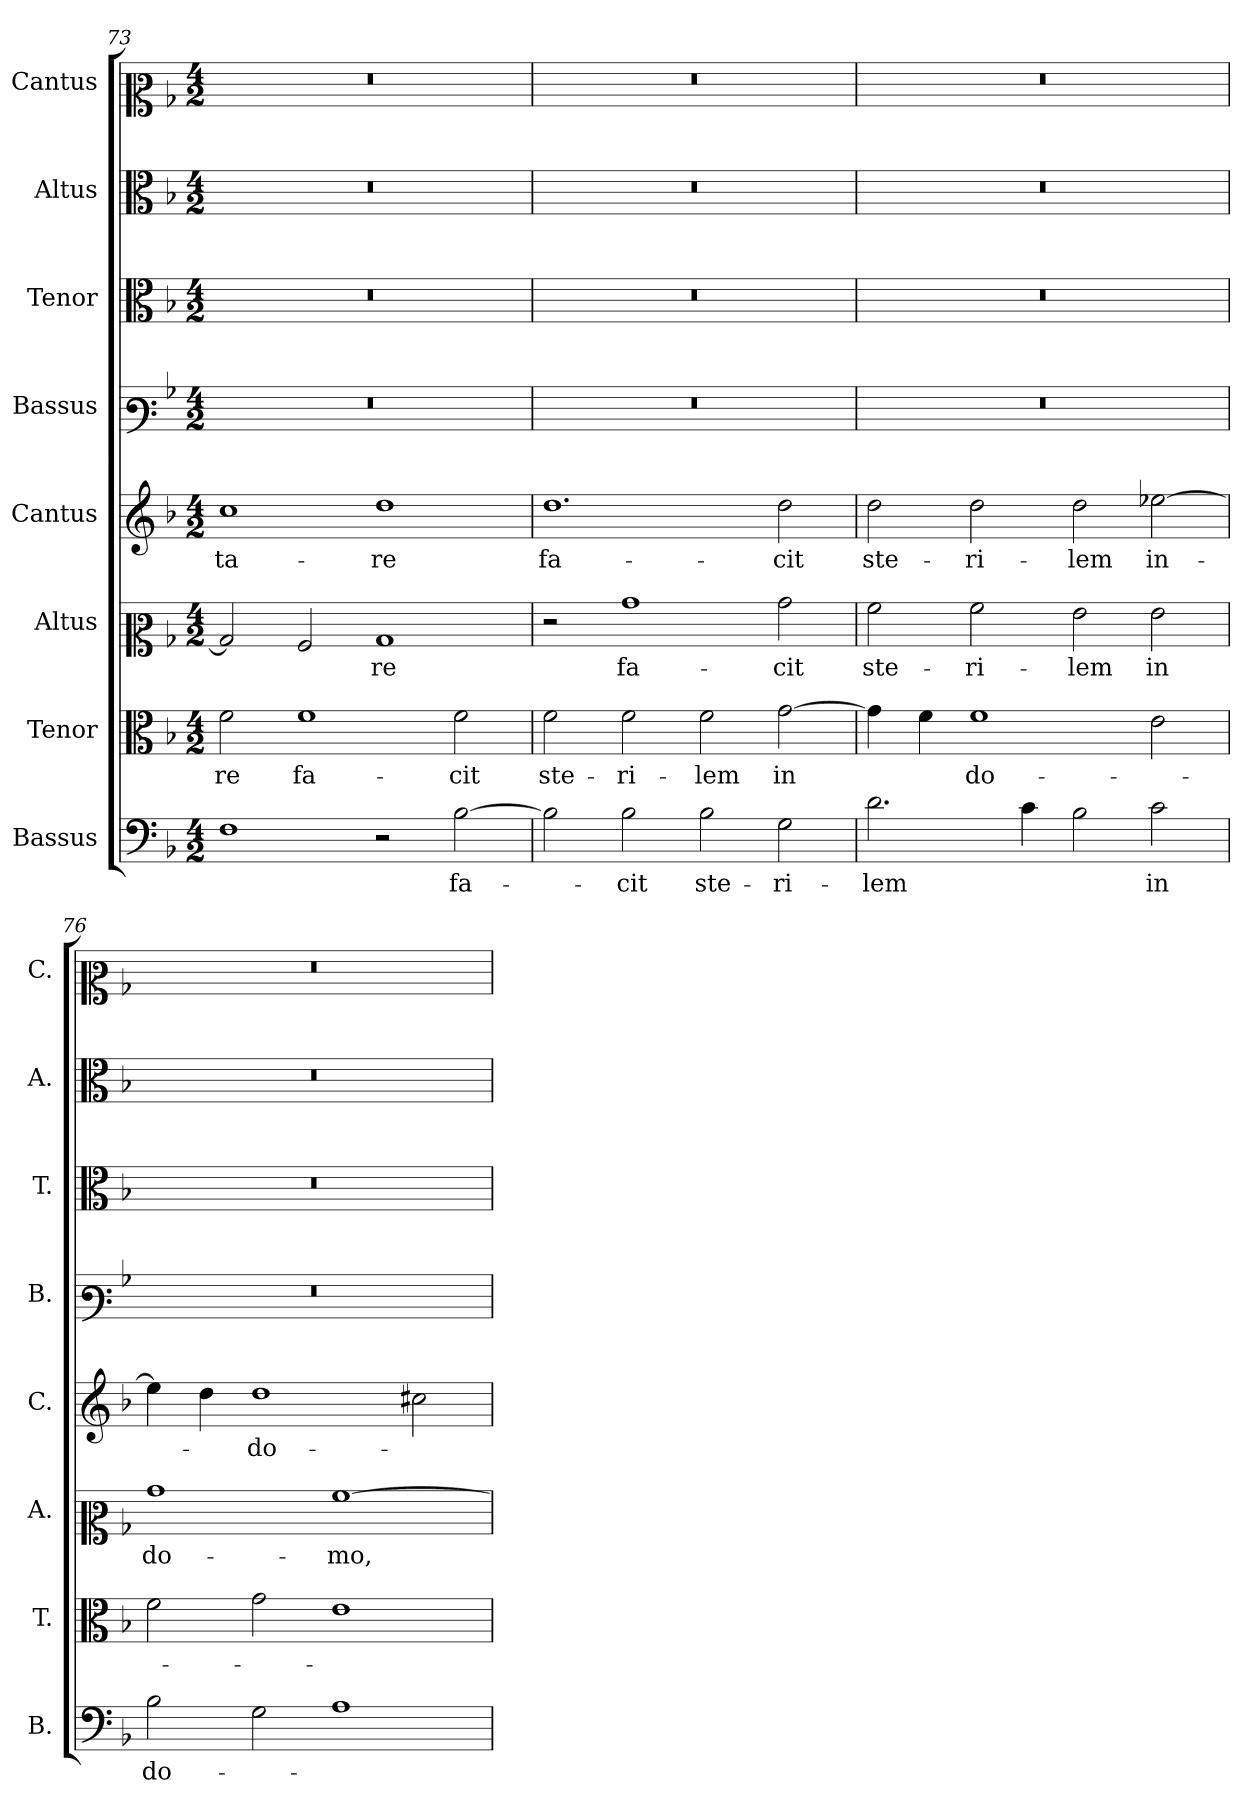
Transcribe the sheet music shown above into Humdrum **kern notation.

**kern	**text	**kern	**text	**kern	**text	**kern	**text	**kern	**kern	**kern	**kern
*part8	*part8	*part7	*part7	*part6	*part6	*part5	*part5	*part4	*part3	*part2	*part1
*staff8	*staff8	*staff7	*staff7	*staff6	*staff6	*staff5	*staff5	*staff4	*staff3	*staff2	*staff1
*I"Bassus	*	*I"Tenor	*	*I"Altus	*	*I"Cantus	*	*I"Bassus	*I"Tenor	*I"Altus	*I"Cantus
*I'B.	*	*I'T.	*	*I'A.	*	*I'C.	*	*I'B.	*I'T.	*I'A.	*I'C.
!!LO:PB:g=z
*clefF4	*	*clefC3	*	*clefC2	*	*clefG2	*	*clefF3	*clefC3	*clefC3	*clefC2
*k[b-]	*	*k[b-]	*	*k[b-]	*	*k[b-]	*	*k[b-]	*k[b-]	*k[b-]	*k[b-]
*M4/2	*	*M4/2	*	*M4/2	*	*M4/2	*	*M4/2	*M4/2	*M4/2	*M4/2
=73	=73	=73	=73	=73	=73	=73	=73	=73	=73	=73	=73
1F	.	2f\	-re	2B-/]	.	1cc	-ta-	0r	0r	0r	0r
.	.	1f	fa-	2A/	.	.	.	.	.	.	.
2r	.	.	.	1B-	-re	1dd	-re	.	.	.	.
[2B-\	fa-	2f\	-cit	.	.	.	.	.	.	.	.
=74	=74	=74	=74	=74	=74	=74	=74	=74	=74	=74	=74
2B-\]	.	2f\	ste-	2r	.	1.dd	fa-	0r	0r	0r	0r
2B-\	cit	2f\	-ri-	1b-	fa-	.	.	.	.	.	.
2B-\	ste-	2f\	-lem	.	.	.	.	.	.	.	.
2G\	-ri-	[2g\	in	2b-\	-cit	2dd\	-cit	.	.	.	.
=75	=75	=75	=75	=75	=75	=75	=75	=75	=75	=75	=75
2.d\	-lem	4g\]	.	2a\	ste-	2dd\	ste-	0r	0r	0r	0r
.	.	4f\	.	.	.	.	.	.	.	.	.
.	.	1f	do-	2a\	-ri-	2dd\	-ri-	.	.	.	.
4c\	.	.	.	.	.	.	.	.	.	.	.
2B-\	.	.	.	2g\	-lem	2dd\	-lem	.	.	.	.
2c\	in	2e\	.	2g\	in	[2ee-X\	in-	.	.	.	.
=76	=76	=76	=76	=76	=76	=76	=76	=76	=76	=76	=76
2B-\	do-	2f\	.	1b-	do-	4ee-\]	.	0r	0r	0r	0r
.	.	.	.	.	.	4dd\	.	.	.	.	.
2G\	.	2g\	.	.	.	1dd	-do-	.	.	.	.
1A	.	1e	.	[1a	-mo,	.	.	.	.	.	.
.	.	.	.	.	.	2cc#i\	.	.	.	.	.
=	=	=	=	=	=	=	=	=	=	=	=
*-	*-	*-	*-	*-	*-	*-	*-	*-	*-	*-	*-
